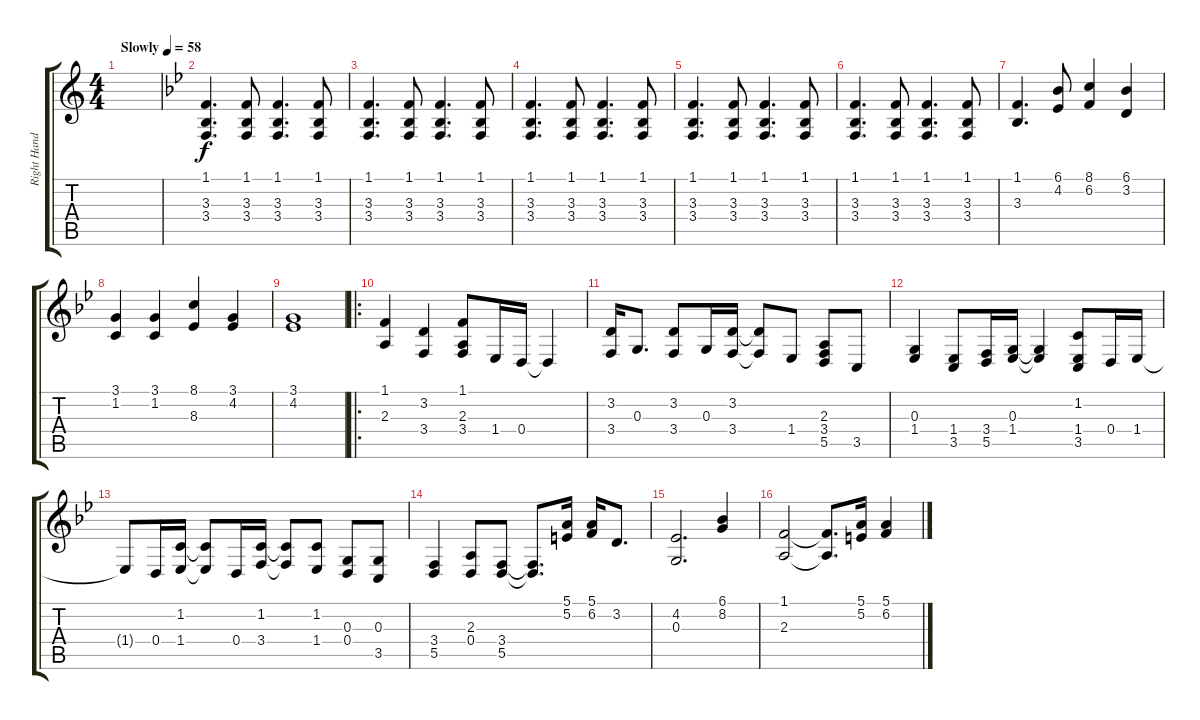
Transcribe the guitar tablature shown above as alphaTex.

\track ("Right Hand" "Right Hand") {instrument acousticgrandpiano}
\staff {score tabs}
\tuning (E4 B3 G3 D3 A2 E2) {hide}
\ts (4 4)
\tempo (58 "Slowly")
\clef g2
\ks c
|
\ks bb
(1.1 3.3 3.4).4{d} (1.1 3.3 3.4).8 (1.1 3.3 3.4).4{d} (1.1 3.3 3.4).8 |
(1.1 3.3 3.4).4{d} (1.1 3.3 3.4).8 (1.1 3.3 3.4).4{d} (1.1 3.3 3.4).8 |
(1.1 3.3 3.4).4{d} (1.1 3.3 3.4).8 (1.1 3.3 3.4).4{d} (1.1 3.3 3.4).8 |
(1.1 3.3 3.4).4{d} (1.1 3.3 3.4).8 (1.1 3.3 3.4).4{d} (1.1 3.3 3.4).8 |
(1.1 3.3 3.4).4{d} (1.1 3.3 3.4).8 (1.1 3.3 3.4).4{d} (1.1 3.3 3.4).8 |
(1.1 3.3).4{d} (6.1 4.2).8 (8.1 6.2).4 (6.1 3.2).4 |
(3.1 1.2).4 (3.1 1.2).4 (8.1 8.3).4 (3.1 4.2).4 |
(3.1 4.2).1 |
\ro
(1.1 2.3).4 (3.2 3.4).4 (1.1 2.3 3.4).8 1.4.16 0.4.16 0.4{t}.4 |
(3.2 3.4).16 0.3.8{d} (3.2 3.4).8 0.3.16 (3.2 3.4).16 (3.2{t} 3.4{t}).8 1.4.8 (2.3 3.4 5.5).8 3.5.8 |
(0.3 1.4).4 (1.4 3.5).8 (3.4 5.5).16 (0.3 1.4).16 (0.3{t} 1.4{t}).4 (1.2 1.4 3.5).8 0.4.16 1.4.16 |
1.4{t}.8 0.4.16 (1.2 1.4).16 (1.2{t} 1.4{t}).8 0.4.16 (1.2 3.4).16 (1.2{t} 3.4{t}).8 (1.2 1.4).8 (0.3 0.4).8 (0.3 3.5).8 |
(3.4 5.5).4 (2.3 0.4).8 (3.4 5.5).8 (3.4{t} 5.5{t}).8{d} (5.1 5.2).16 (5.1 6.2).16 3.2.8{d} |
(4.2 0.3).2{d} (6.1 8.2).4 |
(1.1 2.3).2 (1.1{t} 2.3{t}).8{d} (5.1 5.2).16 (5.1 6.2).4
